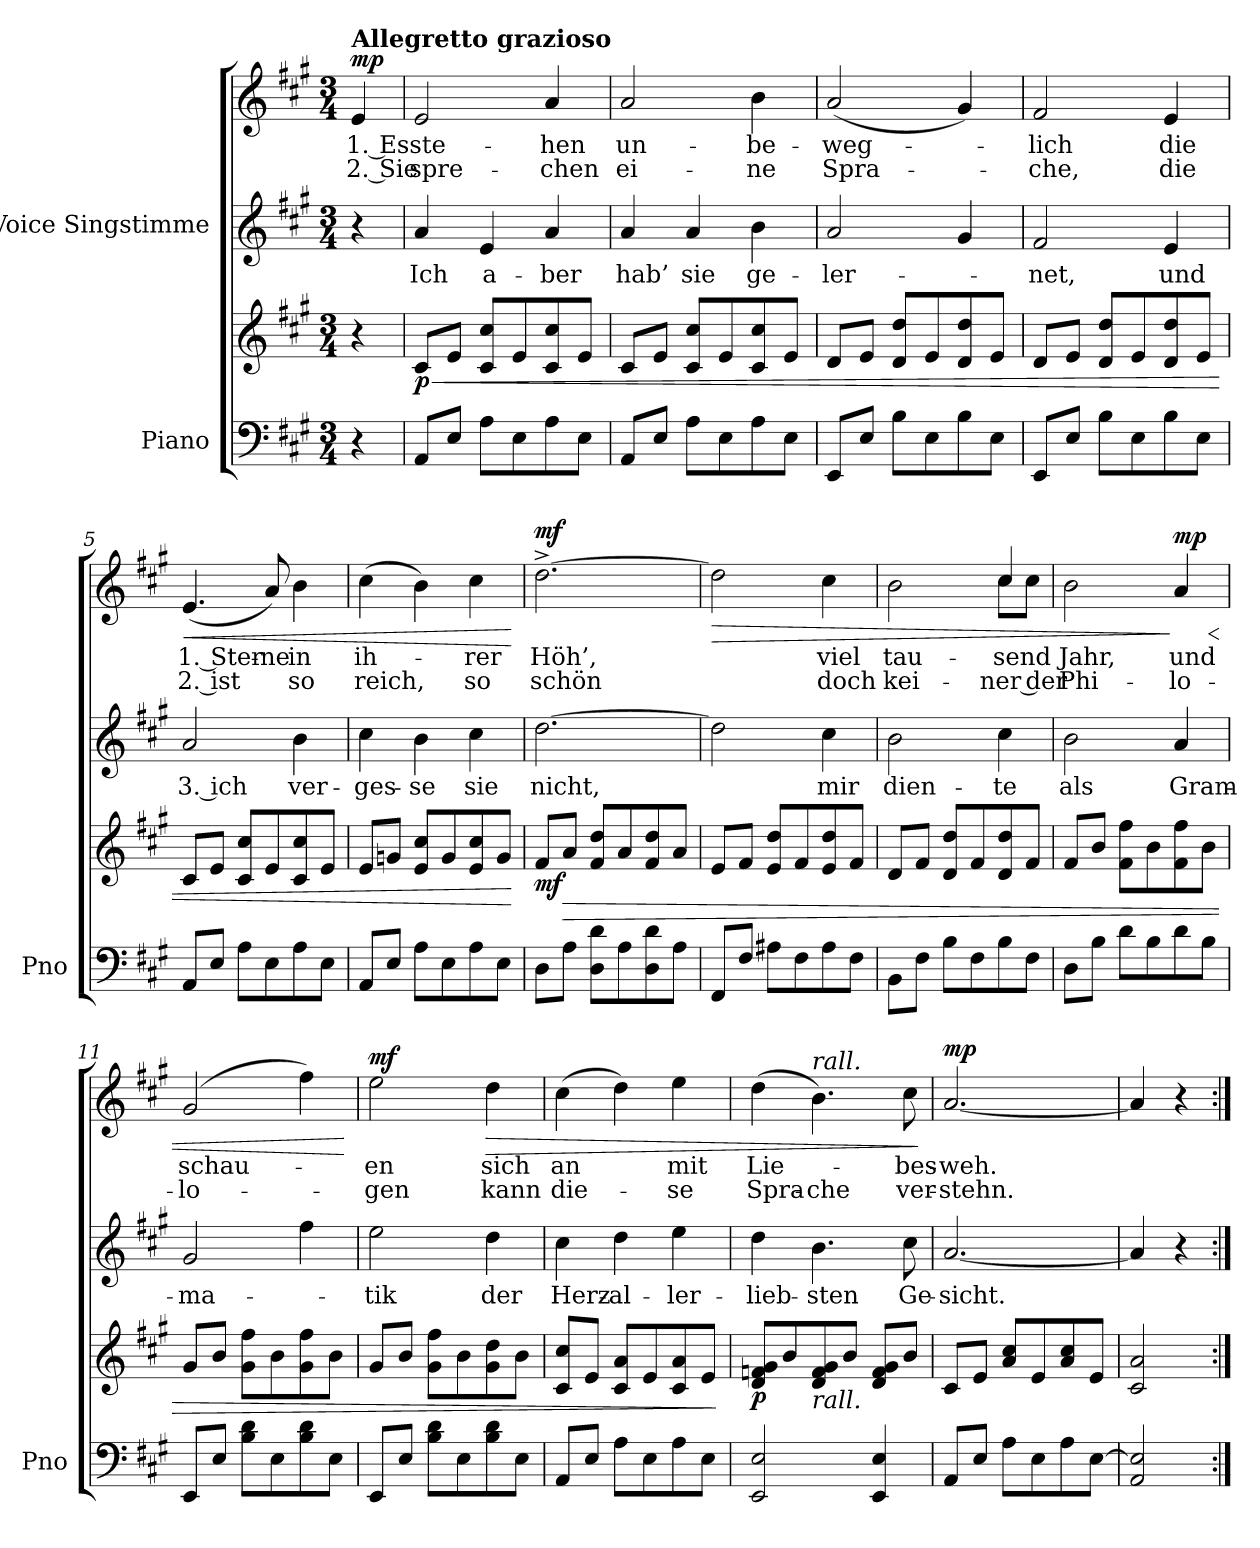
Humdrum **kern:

**kern	**kern	**dynam	**kern	**text	**kern	**text	**text	**dynam
*part2	*part2	*part2	*part1	*part1	*part1	*part1	*part1	*part1
*staff4	*staff3	*staff3/4	*staff2	*staff2	*staff1	*staff1	*staff1	*staff1/2
*I"Piano	*	*	*I"Voice Singstimme	*	*	*	*	*
*I'Pno	*	*	*	*	*	*	*	*
*clefF4	*clefG2	*	*clefG2	*	*clefG2	*	*	*
*k[f#c#g#]	*k[f#c#g#]	*	*k[f#c#g#]	*	*k[f#c#g#]	*	*	*
*M3/4	*M3/4	*	*M3/4	*	*M3/4	*	*	*
=	=	=	=	=	=	=	=	=
!	!	!	!	!	!LO:TX:a:B:t=Allegretto grazioso	!	!	!
!	!	!	!	!	!	!LO:LY:b	!LO:LY:b	!LO:DY:a
4r	4r	.	4r	.	4e/	1. Es	2. Sie	mp
=1	=1	=1	=1	=1	=1	=1	=1	=1
!	!	!LO:HP:b	!	!LO:LY:b	!	!LO:LY:b	!LO:LY:b	!
!	!	!LO:DY:n=1:b	!	!	!	!	!	!
8AA/L	8c#/L	< p	4a/	Ich	2e/	ste-	spre-	.
8E/J	8e/J	.	.	.	.	.	.	.
!	!	!	!	!LO:LY:b	!	!	!	!
8A\L	8c#/ 8cc#/L	.	4e/	a-	.	.	.	.
8E\	8e/	.	.	.	.	.	.	.
!	!	!	!	!LO:LY:b	!	!LO:LY:b	!LO:LY:b	!
8A\	8c#/ 8cc#/	.	4a/	-ber	4a/	-hen	-chen	.
8E\J	8e/J	.	.	.	.	.	.	.
=2	=2	=2	=2	=2	=2	=2	=2	=2
!	!	!	!	!LO:LY:b	!	!LO:LY:b	!LO:LY:b	!
8AA/L	8c#/L	.	4a/	hab’	2a/	un-	ei-	.
8E/J	8e/J	.	.	.	.	.	.	.
!	!	!	!	!LO:LY:b	!	!	!	!
8A\L	8c#/ 8cc#/L	.	4a/	sie	.	.	.	.
8E\	8e/	.	.	.	.	.	.	.
!	!	!	!	!LO:LY:b	!	!LO:LY:b	!LO:LY:b	!
8A\	8c#/ 8cc#/	.	4b\	ge-	4b\	-be-	-ne	.
8E\J	8e/J	.	.	.	.	.	.	.
=3	=3	=3	=3	=3	=3	=3	=3	=3
!	!	!	!	!LO:LY:b	!	!LO:LY:b	!LO:LY:b	!
8EE/L	8d/L	.	2a/	-ler-	(<2a/	-weg-	Spra-	.
8E/J	8e/J	.	.	.	.	.	.	.
8B\L	8d/ 8dd/L	.	.	.	.	.	.	.
8E\	8e/	.	.	.	.	.	.	.
8B\	8d/ 8dd/	.	4g#/	.	4g#/)	.	.	.
8E\J	8e/J	.	.	.	.	.	.	.
=4	=4	=4	=4	=4	=4	=4	=4	=4
!	!	!	!	!LO:LY:b	!	!LO:LY:b	!LO:LY:b	!
8EE/L	8d/L	.	2f#/	-net,	2f#/	-lich	-che,	.
8E/J	8e/J	.	.	.	.	.	.	.
8B\L	8d/ 8dd/L	.	.	.	.	.	.	.
8E\	8e/	.	.	.	.	.	.	.
!	!	!	!	!LO:LY:b	!	!LO:LY:b	!LO:LY:b	!
8B\	8d/ 8dd/	.	4e/	und	4e/	die	die	.
8E\J	8e/J	.	.	.	.	.	.	.
!!LO:LB:g=z
=5	=5	=5	=5	=5	=5	=5	=5	=5
!	!	!	!	!LO:LY:b	!	!LO:LY:b	!LO:LY:b	!LO:HP:b
8AA/L	8c#/L	.	2a/	3. ich	(<4.e/	1. Ster-	2. ist	<
8E/J	8e/J	.	.	.	.	.	.	.
8A\L	8c#/ 8cc#/L	.	.	.	.	.	.	.
!	!	!	!	!	!	!LO:LY:b	!	!
8E\	8e/	.	.	.	8a/)	-ne	.	.
!	!	!	!	!LO:LY:b	!	!LO:LY:b	!LO:LY:b	!
8A\	8c#/ 8cc#/	.	4b\	ver-	4b\	in	so	.
8E\J	8e/J	.	.	.	.	.	.	.
=6	=6	=6	=6	=6	=6	=6	=6	=6
!	!	!	!	!LO:LY:b	!	!LO:LY:b	!LO:LY:b	!
8AA/L	8e/L	.	4cc#\	-ges-	(>4cc#\	ih-	reich,	.
8E/J	8gn/J	.	.	.	.	.	.	.
!	!	!	!	!LO:LY:b	!	!	!	!
8A\L	8e/ 8cc#/L	.	4b\	-se	4b\)	.	.	.
8E\	8g/	.	.	.	.	.	.	.
!	!	!	!	!LO:LY:b	!	!LO:LY:b	!LO:LY:b	!
8A\	8e/ 8cc#/	.	4cc#\	sie	4cc#\	-rer	so	.
8E\J	8g/J	.	.	.	.	.	.	.
.	.	[	.	.	.	.	.	[
=7	=7	=7	=7	=7	=7	=7	=7	=7
!	!	!LO:DY:b	!	!LO:LY:b	!	!LO:LY:b	!LO:LY:b	!LO:DY:a
8D\L	8f#/L	mf	[2.dd\	nicht,	[2.dd^\	Höh’,	schön	mf
!	!	!LO:HP:b	!	!	!	!	!	!
8A\J	8a/J	>	.	.	.	.	.	.
8D\ 8d\L	8f#/ 8dd/L	.	.	.	.	.	.	.
8A\	8a/	.	.	.	.	.	.	.
8D\ 8d\	8f#/ 8dd/	.	.	.	.	.	.	.
8A\J	8a/J	.	.	.	.	.	.	.
=8	=8	=8	=8	=8	=8	=8	=8	=8
!	!	!	!	!	!	!	!	!LO:HP:b
8FF#/L	8e/L	.	2dd\]	.	2dd\]	.	.	>
8F#/J	8f#/J	.	.	.	.	.	.	.
8A#X\L	8e/ 8dd/L	.	.	.	.	.	.	.
8F#\	8f#/	.	.	.	.	.	.	.
!	!	!	!	!LO:LY:b	!	!LO:LY:b	!LO:LY:b	!
8A#\	8e/ 8dd/	.	4cc#\	mir	4cc#\	viel	doch	.
8F#\J	8f#/J	.	.	.	.	.	.	.
=9	=9	=9	=9	=9	=9	=9	=9	=9
!	!	!	!	!LO:LY:b	!	!LO:LY:b	!LO:LY:b	!
*	*	*	*	*	*^	*	*	*
8BB\L	8d/L	.	2b\	dien-	2b\	2ryy	tau-	kei-	.
8F#\J	8f#/J	.	.	.	.	.	.	.	.
8B\L	8d/ 8dd/L	.	.	.	.	.	.	.	.
8F#\	8f#/	.	.	.	.	.	.	.	.
!	!	!	!	!LO:LY:b	!	!	!LO:LY:b	!LO:LY:b	!
8B\	8d/ 8dd/	.	4cc#\	-te	4cc#/	8cc#\L	-send	-ner der	.
8F#\J	8f#/J	.	.	.	.	8cc#\J	.	.	.
=10	=10	=10	=10	=10	=10	=10	=10	=10	=10
!	!	!	!	!LO:LY:b	!	!	!LO:LY:b	!LO:LY:b	!
*	*	*	*	*	*v	*v	*	*	*
8D\L	8f#/L	.	2b\	als	2b\	Jahr,	Phi-	.
8B\J	8b/J	.	.	.	.	.	.	.
8d\L	8f#\ 8ff#\L	.	.	.	.	.	.	.
8B\	8b\	.	.	.	.	.	.	.
!	!	!	!	!LO:LY:b	!	!LO:LY:b	!LO:LY:b	!LO:HP:n=1:b
!	!	!	!	!	!	!	!	!LO:DY:n=1:a
8d\	8f#\ 8ff#\	.	4a/	Gram-	4a/	und	-lo-	] < mp
8B\J	8b\J	.	.	.	.	.	.	.
!!LO:LB:g=z
=11	=11	=11	=11	=11	=11	=11	=11	=11
!	!	!	!	!LO:LY:b	!	!LO:LY:b	!LO:LY:b	!
8EE/L	8g#/L	.	2g#/	-ma-	(>2g#/	schau-	-lo-	.
8E/J	8b/J	.	.	.	.	.	.	.
8B\ 8d\L	8g#\ 8ff#\L	.	.	.	.	.	.	.
8E\	8b\	.	.	.	.	.	.	.
8B\ 8d\	8g#\ 8ff#\	.	4ff#\	.	4ff#\)	.	.	.
8E\J	8b\J	.	.	.	.	.	.	.
.	.	.	.	.	.	.	.	[
=12	=12	=12	=12	=12	=12	=12	=12	=12
!	!	!	!	!LO:LY:b	!	!LO:LY:b	!LO:LY:b	!LO:DY:a
8EE/L	8g#/L	.	2ee\	-tik	2ee\	-en	-gen	mf
8E/J	8b/J	.	.	.	.	.	.	.
8B\ 8d\L	8g#\ 8ff#\L	.	.	.	.	.	.	.
8E\	8b\	.	.	.	.	.	.	.
!	!	!	!	!LO:LY:b	!	!LO:LY:b	!LO:LY:b	!LO:HP:b
8B\ 8d\	8g#\ 8dd\	.	4dd\	der	4dd\	sich	kann	>
8E\J	8b\J	.	.	.	.	.	.	.
=13	=13	=13	=13	=13	=13	=13	=13	=13
!	!	!	!	!LO:LY:b	!	!LO:LY:b	!LO:LY:b	!
8AA/L	8c#/ 8cc#/L	.	4cc#\	Herz-	(>4cc#\	an	die-	.
8E/J	8e/J	.	.	.	.	.	.	.
!	!	!	!	!LO:LY:b	!	!	!	!
8A\L	8c#/ 8a/L	.	4dd\	-al-	4dd\)	.	.	.
8E\	8e/	.	.	.	.	.	.	.
!	!	!	!	!LO:LY:b	!	!LO:LY:b	!LO:LY:b	!
8A\	8c#/ 8a/	.	4ee\	-ler-	4ee\	mit	-se	.
8E\J	8e/J	.	.	.	.	.	.	.
.	.	]	.	.	.	.	.	.
=14	=14	=14	=14	=14	=14	=14	=14	=14
!	!	!LO:DY:b	!	!LO:LY:b	!	!LO:LY:b	!LO:LY:b	!
2EE/ 2E/	8d/ 8fn/ 8g#/L	p	4dd\	-lieb-	(>4dd\	Lie-	Spra-	.
.	8b/	.	.	.	.	.	.	.
*	*	*	*	*	*MM112	*	*	*
!	!	!	!	!	!LO:TX:a:i:t=rall.	!	!	!
!	!LO:TX:b:i:t=rall.	!	!	!	!	!	!	!
!	!	!	!	!LO:LY:b	!	!	!LO:LY:b	!
.	8d/ 8f/ 8g#/	.	4.b\	-sten	4.b\)	.	-che	.
.	8b/J	.	.	.	.	.	.	.
4EE/ 4E/	8d/ 8f/ 8g#/L	.	.	.	.	.	.	.
!	!	!	!	!LO:LY:b	!	!LO:LY:b	!LO:LY:b	!
.	8b/J	.	8cc#\	Ge-	8cc#\	-bes-	ver-	.
.	.	.	.	.	.	.	.	]
=15	=15	=15	=15	=15	=15	=15	=15	=15
*	*	*	*	*	*MM109	*	*	*
!	!	!	!	!LO:LY:b	!	!LO:LY:b	!LO:LY:b	!LO:DY:a
8AA/L	8c#/L	.	[2.a/	-sicht.	[2.a/	-weh.	-stehn.	mp
8E/J	8e/J	.	.	.	.	.	.	.
8A\L	8a/ 8cc#/L	.	.	.	.	.	.	.
8E\	8e/	.	.	.	.	.	.	.
8A\	8a/ 8cc#/	.	.	.	.	.	.	.
[8E\J	8e/J	.	.	.	.	.	.	.
=16	=16	=16	=16	=16	=16	=16	=16	=16
2AA/ 2E/]	2c#/ 2a/	.	4a/]	.	4a/]	.	.	.
.	.	.	4r	.	4r	.	.	.
=:|!	=:|!	=:|!	=:|!	=:|!	=:|!	=:|!	=:|!	=:|!
*-	*-	*-	*-	*-	*-	*-	*-	*-
